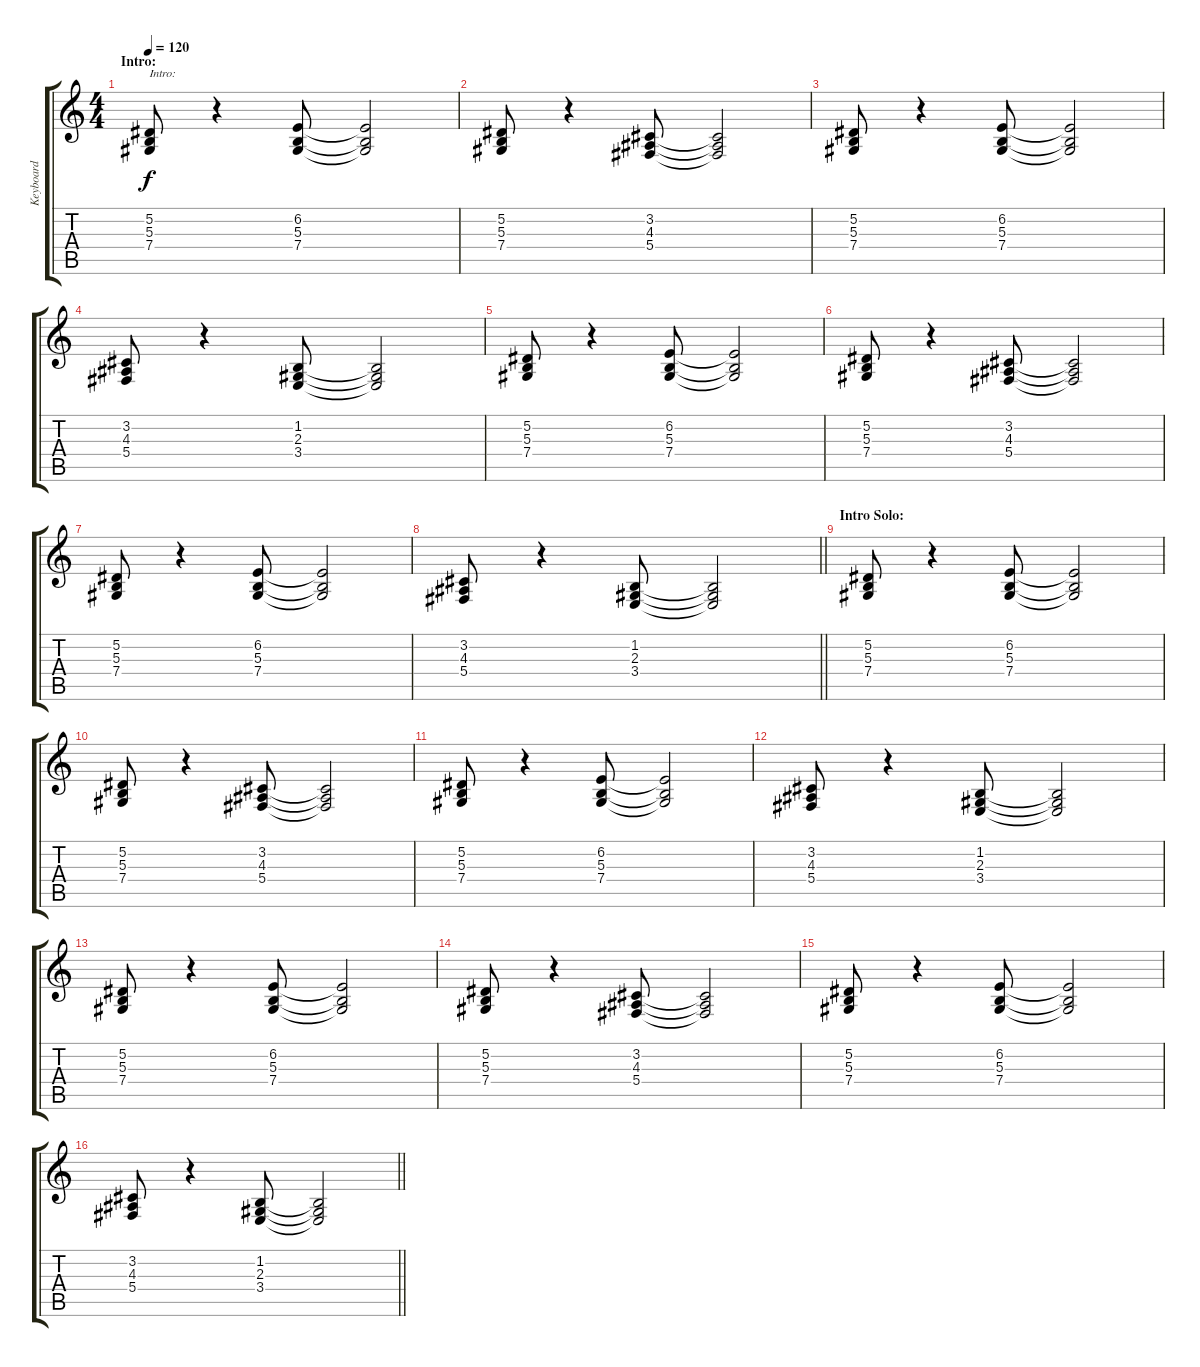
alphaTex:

\track ("Keyboard" "Keyboard") {instrument percussiveorgan}
\staff {score tabs}
\tuning (Eb4 Bb3 Gb3 Db3 Ab2 Eb2) {hide}
\ts (4 4)
\section ("" "Intro:")
\tempo 120
\clef g2
\ks c
(5.2 5.3 7.4).8{txt "Intro:" dy f instrument percussiveorgan} r.4 (6.2 5.3 7.4).8 (6.2{t} 5.3{t} 7.4{t}).2 |
(5.2 5.3 7.4).8 r.4 (3.2 4.3 5.4).8 (3.2{t} 4.3{t} 5.4{t}).2 |
(5.2 5.3 7.4).8 r.4 (6.2 5.3 7.4).8 (6.2{t} 5.3{t} 7.4{t}).2 |
(3.2 4.3 5.4).8 r.4 (1.2 2.3 3.4).8 (1.2{t} 2.3{t} 3.4{t}).2 |
(5.2 5.3 7.4).8 r.4 (6.2 5.3 7.4).8 (6.2{t} 5.3{t} 7.4{t}).2 |
(5.2 5.3 7.4).8 r.4 (3.2 4.3 5.4).8 (3.2{t} 4.3{t} 5.4{t}).2 |
(5.2 5.3 7.4).8 r.4 (6.2 5.3 7.4).8 (6.2{t} 5.3{t} 7.4{t}).2 |
\barLineRight lightlight
(3.2 4.3 5.4).8 r.4 (1.2 2.3 3.4).8 (1.2{t} 2.3{t} 3.4{t}).2 |
\section ("" "Intro Solo:")
(5.2 5.3 7.4).8 r.4 (6.2 5.3 7.4).8 (6.2{t} 5.3{t} 7.4{t}).2 |
(5.2 5.3 7.4).8 r.4 (3.2 4.3 5.4).8 (3.2{t} 4.3{t} 5.4{t}).2 |
(5.2 5.3 7.4).8 r.4 (6.2 5.3 7.4).8 (6.2{t} 5.3{t} 7.4{t}).2 |
(3.2 4.3 5.4).8 r.4 (1.2 2.3 3.4).8 (1.2{t} 2.3{t} 3.4{t}).2 |
(5.2 5.3 7.4).8 r.4 (6.2 5.3 7.4).8 (6.2{t} 5.3{t} 7.4{t}).2 |
(5.2 5.3 7.4).8 r.4 (3.2 4.3 5.4).8 (3.2{t} 4.3{t} 5.4{t}).2 |
(5.2 5.3 7.4).8 r.4 (6.2 5.3 7.4).8 (6.2{t} 5.3{t} 7.4{t}).2 |
\barLineRight lightlight
(3.2 4.3 5.4).8 r.4 (1.2 2.3 3.4).8 (1.2{t} 2.3{t} 3.4{t}).2
